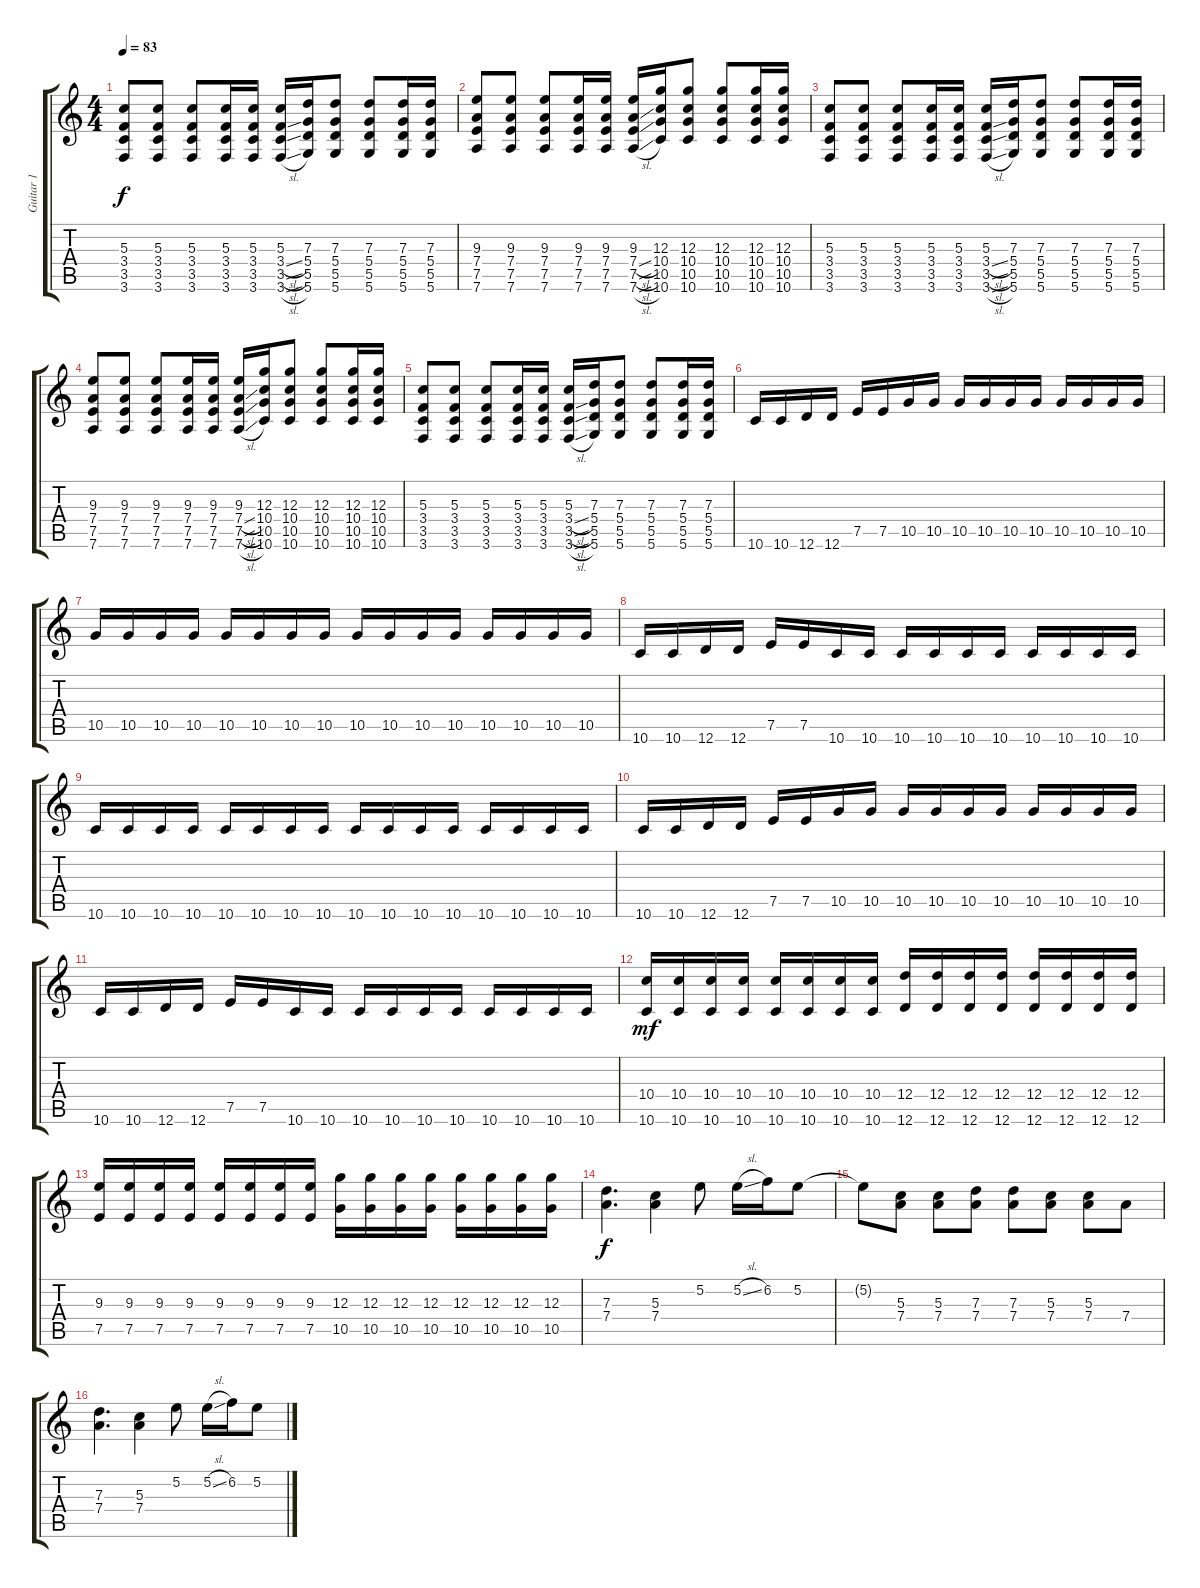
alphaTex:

\track ("Guitar 1" "Guitar 1") {instrument electricguitarclean}
\staff {score tabs}
\tuning (E4 B3 G3 D3 A2 D2) {hide}
\ts (4 4)
\tempo 83
\clef g2
\ks c
(5.3 3.4 3.5 3.6).8{dy f} (5.3 3.4 3.5 3.6).8 (5.3 3.4 3.5 3.6).8 (5.3 3.4 3.5 3.6).16 (5.3 3.4 3.5 3.6).16 (5.3 3.4{sl} 3.5{sl} 3.6{sl}).16 (7.3 5.4 5.5 5.6).16 (7.3 5.4 5.5 5.6).8 (7.3 5.4 5.5 5.6).8 (7.3 5.4 5.5 5.6).16 (7.3 5.4 5.5 5.6).16 |
(9.3 7.4 7.5 7.6).8 (9.3 7.4 7.5 7.6).8 (9.3 7.4 7.5 7.6).8 (9.3 7.4 7.5 7.6).16 (9.3 7.4 7.5 7.6).16 (9.3 7.4{sl} 7.5{sl} 7.6{sl}).16 (12.3 10.4 10.5 10.6).16 (12.3 10.4 10.5 10.6).8 (12.3 10.4 10.5 10.6).8 (12.3 10.4 10.5 10.6).16 (12.3 10.4 10.5 10.6).16 |
(5.3 3.4 3.5 3.6).8 (5.3 3.4 3.5 3.6).8 (5.3 3.4 3.5 3.6).8 (5.3 3.4 3.5 3.6).16 (5.3 3.4 3.5 3.6).16 (5.3 3.4{sl} 3.5{sl} 3.6{sl}).16 (7.3 5.4 5.5 5.6).16 (7.3 5.4 5.5 5.6).8 (7.3 5.4 5.5 5.6).8 (7.3 5.4 5.5 5.6).16 (7.3 5.4 5.5 5.6).16 |
(9.3 7.4 7.5 7.6).8 (9.3 7.4 7.5 7.6).8 (9.3 7.4 7.5 7.6).8 (9.3 7.4 7.5 7.6).16 (9.3 7.4 7.5 7.6).16 (9.3 7.4{sl} 7.5{sl} 7.6{sl}).16 (12.3 10.4 10.5 10.6).16 (12.3 10.4 10.5 10.6).8 (12.3 10.4 10.5 10.6).8 (12.3 10.4 10.5 10.6).16 (12.3 10.4 10.5 10.6).16 |
(5.3 3.4 3.5 3.6).8 (5.3 3.4 3.5 3.6).8 (5.3 3.4 3.5 3.6).8 (5.3 3.4 3.5 3.6).16 (5.3 3.4 3.5 3.6).16 (5.3 3.4{sl} 3.5{sl} 3.6{sl}).16 (7.3 5.4 5.5 5.6).16 (7.3 5.4 5.5 5.6).8 (7.3 5.4 5.5 5.6).8 (7.3 5.4 5.5 5.6).16 (7.3 5.4 5.5 5.6).16 |
10.6.16{volume 10} 10.6.16 12.6.16 12.6.16 7.5.16 7.5.16 10.5.16 10.5.16 10.5.16 10.5.16 10.5.16 10.5.16 10.5.16 10.5.16 10.5.16 10.5.16 |
10.5.16 10.5.16 10.5.16 10.5.16 10.5.16 10.5.16 10.5.16 10.5.16 10.5.16 10.5.16 10.5.16 10.5.16 10.5.16 10.5.16 10.5.16 10.5.16 |
10.6.16 10.6.16 12.6.16 12.6.16 7.5.16 7.5.16 10.6.16 10.6.16 10.6.16 10.6.16 10.6.16 10.6.16 10.6.16 10.6.16 10.6.16 10.6.16 |
10.6.16 10.6.16 10.6.16 10.6.16 10.6.16 10.6.16 10.6.16 10.6.16 10.6.16 10.6.16 10.6.16 10.6.16 10.6.16 10.6.16 10.6.16 10.6.16 |
10.6.16 10.6.16 12.6.16 12.6.16 7.5.16 7.5.16 10.5.16 10.5.16 10.5.16 10.5.16 10.5.16 10.5.16 10.5.16 10.5.16 10.5.16 10.5.16 |
10.6.16 10.6.16 12.6.16 12.6.16 7.5.16 7.5.16 10.6.16 10.6.16 10.6.16 10.6.16 10.6.16 10.6.16 10.6.16 10.6.16 10.6.16 10.6.16 |
(10.4 10.6).16{dy mf} (10.4 10.6).16 (10.4 10.6).16 (10.4 10.6).16 (10.4 10.6).16 (10.4 10.6).16 (10.4 10.6).16 (10.4 10.6).16 (12.4 12.6).16 (12.4 12.6).16 (12.4 12.6).16 (12.4 12.6).16 (12.4 12.6).16 (12.4 12.6).16 (12.4 12.6).16 (12.4 12.6).16 |
(9.3 7.5).16 (9.3 7.5).16 (9.3 7.5).16 (9.3 7.5).16 (9.3 7.5).16 (9.3 7.5).16 (9.3 7.5).16 (9.3 7.5).16 (12.3 10.5).16 (12.3 10.5).16 (12.3 10.5).16 (12.3 10.5).16 (12.3 10.5).16 (12.3 10.5).16 (12.3 10.5).16 (12.3 10.5).16 |
(7.3 7.4).4{d dy f volume 13} (5.3 7.4).4 5.2.8 5.2{sl}.16 6.2.16 5.2.8 |
5.2{t}.8 (5.3 7.4).8 (5.3 7.4).8 (7.3 7.4).8 (7.3 7.4).8 (5.3 7.4).8 (5.3 7.4).8 7.4.8 |
(7.3 7.4).4{d} (5.3 7.4).4 5.2.8 5.2{sl}.16 6.2.16 5.2.8
